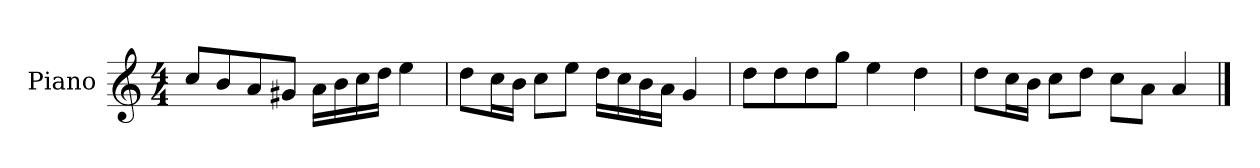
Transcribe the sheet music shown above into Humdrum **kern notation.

**kern
*part1
*staff1
*I"Piano
*I'P-no
*clefG2
*k[]
*M4/4
*MM90
=1
8cc/L
8b/
8a/
8g#X/J
16a\LL
16b\
16cc\
16dd\JJ
4ee\
=2
8dd\L
16cc\L
16b\JJ
8cc\L
8ee\J
16dd\LL
16cc\
16b\
16a\JJ
4g/
=3
8dd\L
8dd\
8dd\
8gg\J
4ee\
4dd\
=4
8dd\L
16cc\L
16b\JJ
8cc\L
8dd\J
8cc\L
8a\J
4a/
==
*-
